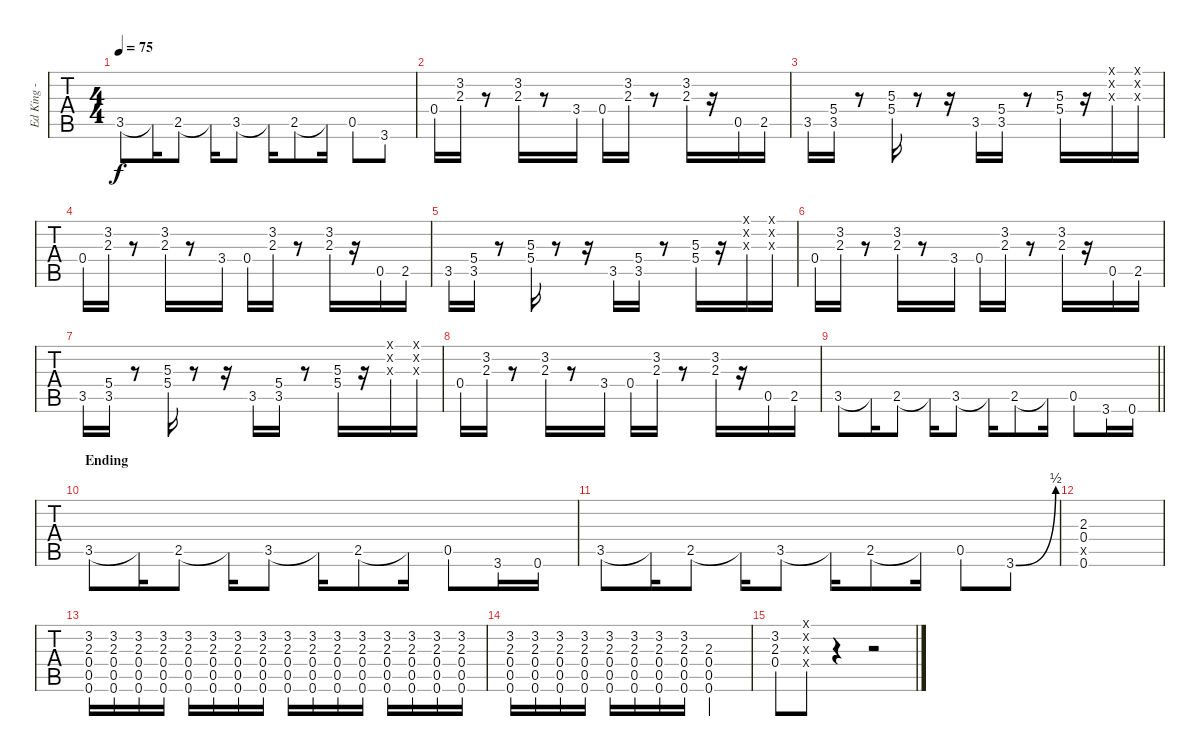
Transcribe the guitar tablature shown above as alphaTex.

\track ("Ed King - Slide Guitar" "Ed King - ") {instrument overdrivenguitar}
\staff {tabs}
\tuning (E4 B3 G3 D3 A2 D2) {hide}
\ts (4 4)
\tempo 75
\clef g2
\ks c
3.5.8{dy f} 3.5{t}.16 2.5.8 2.5{t}.16 3.5.8 3.5{t}.16 2.5.8 2.5{t}.16 0.5.8 3.6.8 |
0.4.16 (3.2 2.3).16 r.8 (3.2 2.3).16 r.8 3.4.16 0.4.16 (3.2 2.3).16 r.8 (3.2 2.3).16 r.16 0.5.16 2.5.16 |
3.5.16 (5.4 3.5).16 r.8 (5.3 5.4).16 r.8 r.16 3.5.16 (5.4 3.5).16 r.8 (5.3 5.4).16 r.16 (0.1{x} 0.2{x} 0.3{x}).16 (0.1{x} 0.2{x} 0.3{x}).16 |
0.4.16 (3.2 2.3).16 r.8 (3.2 2.3).16 r.8 3.4.16 0.4.16 (3.2 2.3).16 r.8 (3.2 2.3).16 r.16 0.5.16 2.5.16 |
3.5.16 (5.4 3.5).16 r.8 (5.3 5.4).16 r.8 r.16 3.5.16 (5.4 3.5).16 r.8 (5.3 5.4).16 r.16 (0.1{x} 0.2{x} 0.3{x}).16 (0.1{x} 0.2{x} 0.3{x}).16 |
0.4.16 (3.2 2.3).16 r.8 (3.2 2.3).16 r.8 3.4.16 0.4.16 (3.2 2.3).16 r.8 (3.2 2.3).16 r.16 0.5.16 2.5.16 |
3.5.16 (5.4 3.5).16 r.8 (5.3 5.4).16 r.8 r.16 3.5.16 (5.4 3.5).16 r.8 (5.3 5.4).16 r.16 (0.1{x} 0.2{x} 0.3{x}).16 (0.1{x} 0.2{x} 0.3{x}).16 |
0.4.16 (3.2 2.3).16 r.8 (3.2 2.3).16 r.8 3.4.16 0.4.16 (3.2 2.3).16 r.8 (3.2 2.3).16 r.16 0.5.16 2.5.16 |
\barLineRight lightlight
3.5.8 3.5{t}.16 2.5.8 2.5{t}.16 3.5.8 3.5{t}.16 2.5.8 2.5{t}.16 0.5.8 3.6.16 0.6.16 |
\section ("" "Ending")
3.5.8 3.5{t}.16 2.5.8 2.5{t}.16 3.5.8 3.5{t}.16 2.5.8 2.5{t}.16 0.5.8 3.6.16 0.6.16 |
3.5.8 3.5{t}.16 2.5.8 2.5{t}.16 3.5.8 3.5{t}.16 2.5.8 2.5{t}.16 0.5.8 3.6{be (bend 0 0 60 2)}.8 |
(2.3 0.4 0.5{x} 0.6).1 |
(3.2 2.3 0.4 0.5 0.6).16 (3.2 2.3 0.4 0.5 0.6).16 (3.2 2.3 0.4 0.5 0.6).16 (3.2 2.3 0.4 0.5 0.6).16 (3.2 2.3 0.4 0.5 0.6).16 (3.2 2.3 0.4 0.5 0.6).16 (3.2 2.3 0.4 0.5 0.6).16 (3.2 2.3 0.4 0.5 0.6).16 (3.2 2.3 0.4 0.5 0.6).16 (3.2 2.3 0.4 0.5 0.6).16 (3.2 2.3 0.4 0.5 0.6).16 (3.2 2.3 0.4 0.5 0.6).16 (3.2 2.3 0.4 0.5 0.6).16 (3.2 2.3 0.4 0.5 0.6).16 (3.2 2.3 0.4 0.5 0.6).16 (3.2 2.3 0.4 0.5 0.6).16 |
(3.2 2.3 0.4 0.5 0.6).16 (3.2 2.3 0.4 0.5 0.6).16 (3.2 2.3 0.4 0.5 0.6).16 (3.2 2.3 0.4 0.5 0.6).16 (3.2 2.3 0.4 0.5 0.6).16 (3.2 2.3 0.4 0.5 0.6).16 (3.2 2.3 0.4 0.5 0.6).16 (3.2 2.3 0.4 0.5 0.6).16 (2.3 0.4 0.5 0.6).2 |
(3.2 2.3 0.4).8 (0.1{x} 0.2{x} 0.3{x} 0.4{x}).8 r.4 r.2
